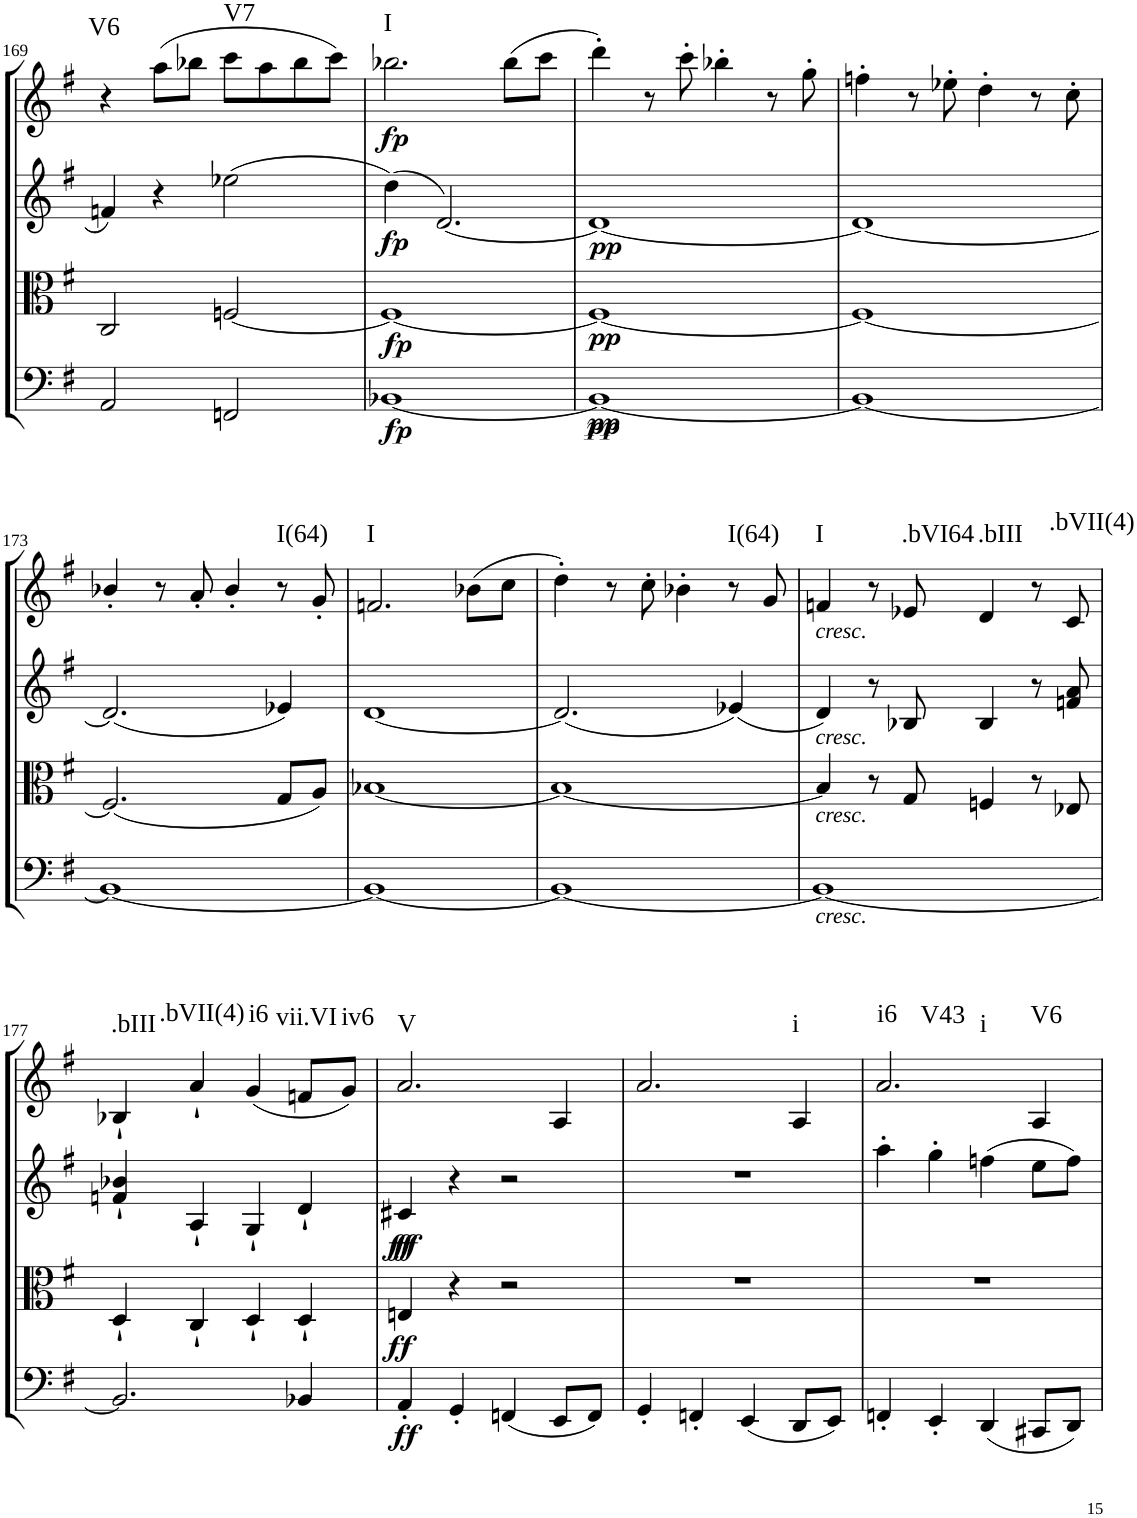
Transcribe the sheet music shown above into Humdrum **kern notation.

**kern	**dynam	**kern	**dynam	**kern	**dynam	**kern	**dynam	**harte
*part4	*part4	*part3	*part3	*part2	*part2	*part1	*part1	*part1
*staff4	*staff4	*staff3	*staff3	*staff2	*staff2	*staff1	*staff1	*
*I"Violoncello.	*	*I"Viola	*	*I"Violin II.	*	*I"Violin I.	*	*
*I'Vc	*	*I'Vla	*	*I'Vln	*	*I'Vln	*	*
!!LO:PB:g=z
*clefF4	*	*clefC3	*	*clefG2	*	*clefG2	*	*
*k[f#]	*	*k[f#]	*	*k[f#]	*	*k[f#]	*	*
*M2/2	*	*M2/2	*	*M2/2	*	*M2/2	*	*
*met(c|)	*	*met(c|)	*	*met(c|)	*	*met(c|)	*	*
=169	=169	=169	=169	=169	=169	=169	=169	=169
!	!	!	!	!	!	!	!	!LO:H:kt=V6
2AA/	.	2C/	.	4fn/	.	4r	.	N
.	.	.	.	4r	.	(8aa\L	.	.
.	.	.	.	.	.	8bb-X\J	.	.
!	!	!	!	!	!	!	!	!LO:H:kt=V7
2FFn/	.	[2Fn/	.	(2ee-X\	.	8ccc\L	.	N
.	.	.	.	.	.	8aa\	.	.
.	.	.	.	.	.	8bb-\	.	.
.	.	.	.	.	.	8ccc\J)	.	.
=170	=170	=170	=170	=170	=170	=170	=170	=170
!	!LO:DY:b	!	!LO:DY:b	!	!LO:DY:b	!	!LO:DY:b	!LO:H:kt=I
[1BB-X	fp	1F_	fp	(4dd\)	fp	2.bb-X\	fp	N
.	.	.	.	[2.d/)	.	.	.	.
.	.	.	.	.	.	(8bb-\L	.	.
.	.	.	.	.	.	8ccc\J	.	.
=171	=171	=171	=171	=171	=171	=171	=171	=171
!	!LO:DY:b	!	!	!	!	!	!	!
!	!LO:DY:n=1:b	!	!LO:DY:b	!	!LO:DY:b	!	!	!
1BB-_	pp pp	1F_	pp	1d_	pp	4ddd'\)	.	.
.	.	.	.	.	.	8r	.	.
.	.	.	.	.	.	8ccc'\	.	.
.	.	.	.	.	.	4bb-X'\	.	.
.	.	.	.	.	.	8r	.	.
.	.	.	.	.	.	8gg'\	.	.
=172	=172	=172	=172	=172	=172	=172	=172	=172
1BB-_	.	1F_	.	1d_	.	4ffn'\	.	.
.	.	.	.	.	.	8r	.	.
.	.	.	.	.	.	8ee-X'\	.	.
.	.	.	.	.	.	4dd'\	.	.
.	.	.	.	.	.	8r	.	.
.	.	.	.	.	.	8cc'\	.	.
!!LO:LB:g=z
=173	=173	=173	=173	=173	=173	=173	=173	=173
1BB-_	.	(2.F/]	.	(2.d/]	.	4b-X'/	.	.
.	.	.	.	.	.	8r	.	.
.	.	.	.	.	.	8a'/	.	.
.	.	.	.	.	.	4b-'/	.	.
!	!	!	!	!	!	!	!	!LO:H:kt=I(64)
.	.	8G/L	.	4e-X/)	.	8r	.	N
.	.	8A/J)	.	.	.	8g'/	.	.
=174	=174	=174	=174	=174	=174	=174	=174	=174
!	!	!	!	!	!	!	!	!LO:H:kt=I
1BB-_	.	[1B-X	.	[1d	.	2.fn/	.	N
.	.	.	.	.	.	(8b-X\L	.	.
.	.	.	.	.	.	8cc\J	.	.
=175	=175	=175	=175	=175	=175	=175	=175	=175
1BB-_	.	1B-_	.	(2.d/]	.	4dd'\)	.	.
.	.	.	.	.	.	8r	.	.
.	.	.	.	.	.	8cc'\	.	.
.	.	.	.	.	.	4b-X'\	.	.
!	!	!	!	!	!	!	!	!LO:H:kt=I(64)
.	.	.	.	(4e-X/)	.	8r	.	N
.	.	.	.	.	.	8g/	.	.
=176	=176	=176	=176	=176	=176	=176	=176	=176
!	!	!	!	!	!	!LO:TX:b:i:t=cresc.	!	!
!	!	!	!	!LO:TX:b:i:t=cresc.	!	!	!	!
!	!	!LO:TX:b:i:t=cresc.	!	!	!	!	!	!
!LO:TX:b:i:t=cresc.	!	!	!	!	!	!	!	!LO:H:kt=I
1BB-_	.	4B-/]	.	4d/)	.	4fn/	.	N
.	.	8r	.	8r	.	8r	.	.
!	!	!	!	!	!	!	!	!LO:H:kt=.bVI64
.	.	8G/	.	8B-X/	.	8e-X/	.	N
!	!	!	!	!	!	!	!	!LO:H:kt=.bIII
.	.	4Fn/	.	4B-/	.	4d/	.	N
.	.	8r	.	8r	.	8r	.	.
!	!	!	!	!	!	!	!	!LO:H:kt=.bVII(4)
.	.	8E-X/	.	8fn/ 8a/	.	8c/	.	N
!!LO:LB:g=z
=177	=177	=177	=177	=177	=177	=177	=177	=177
!	!	!	!	!	!	!	!	!LO:H:kt=.bIII
2.BB-/]	.	4D`/	.	4fn/` 4b-X/`	.	4B-X`/	.	N
!	!	!	!	!	!	!	!	!LO:H:kt=.bVII(4)
.	.	4C`/	.	4A`/	.	4a`/	.	N
!	!	!	!	!	!	!	!	!LO:H:kt=i6
.	.	4D`/	.	4G`/	.	(4g/	.	N
!	!	!	!	!	!	!	!	!LO:H:kt=vii.VI
4BB-X/	.	4D`/	.	4d`/	.	8fn/L	.	N
!	!	!	!	!	!	!	!	!LO:H:kt=iv6
.	.	.	.	.	.	8g/J)	.	N
=178	=178	=178	=178	=178	=178	=178	=178	=178
!	!LO:DY:b	!	!LO:DY:b	!	!LO:DY:b	!	!	!
!	!	!	!	!	!LO:DY:n=1:b	!	!	!LO:H:kt=V
4AA'/	ff	4En/	ff	4c#X/	ff ff	2.a/	.	N
4GG'/	.	4r	.	4r	.	.	.	.
(4FFn/	.	2r	.	2r	.	.	.	.
8EE/L	.	.	.	.	.	4A/	.	.
8FF/J)	.	.	.	.	.	.	.	.
=179	=179	=179	=179	=179	=179	=179	=179	=179
4GG'/	.	1r	.	1r	.	2.a/	.	.
4FFn'/	.	.	.	.	.	.	.	.
(4EE/	.	.	.	.	.	.	.	.
!	!	!	!	!	!	!	!	!LO:H:kt=i
8DD/L	.	.	.	.	.	4A/	.	N
8EE/J)	.	.	.	.	.	.	.	.
=180	=180	=180	=180	=180	=180	=180	=180	=180
!	!	!	!	!	!	!	!	!LO:H:n=1:kt=i6
!	!	!	!	!	!	!	!	!LO:H:n=2:kt=V43
!	!	!	!	!	!	!	!	!LO:H:n=3:kt=i
4FFn'/	.	1r	.	4aa'\	.	2.a/	.	N N N
4EE'/	.	.	.	4gg'\	.	.	.	.
(4DD/	.	.	.	(4ffn\	.	.	.	.
!	!	!	!	!	!	!	!	!LO:H:kt=V6
8CC#X/L	.	.	.	8ee\L	.	4A/	.	N
8DD/J)	.	.	.	8ff\J)	.	.	.	.
=	=	=	=	=	=	=	=	=
*-	*-	*-	*-	*-	*-	*-	*-	*-
